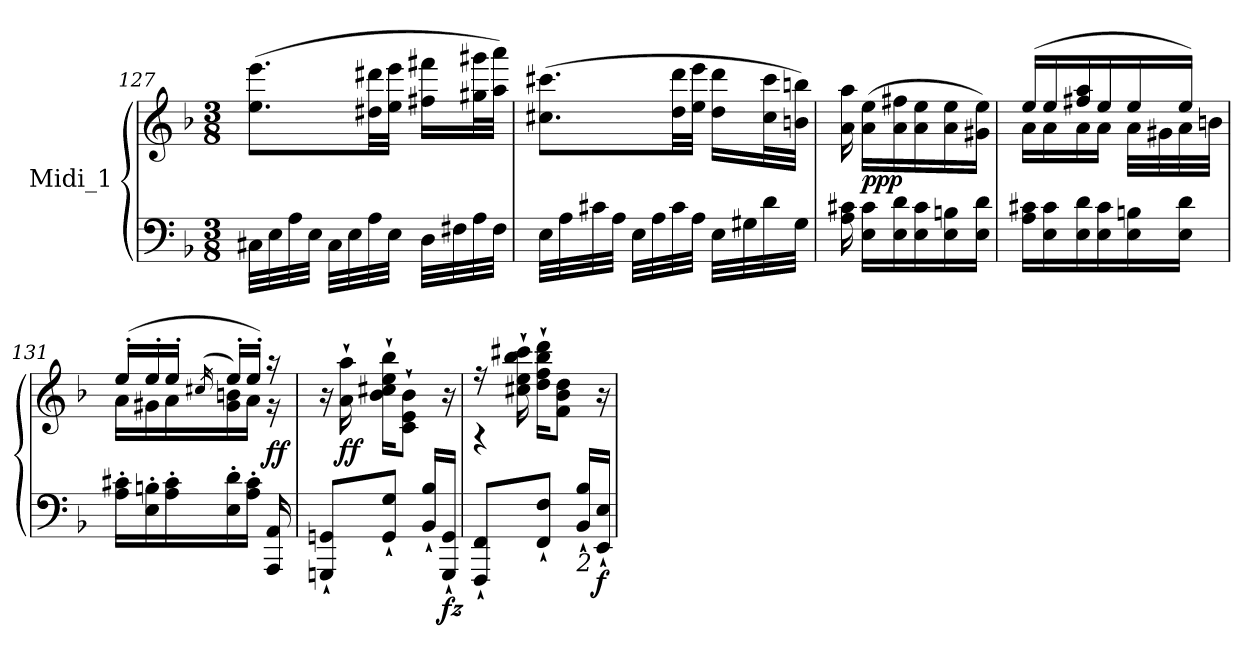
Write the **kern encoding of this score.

**kern	**kern	**dynam
*part1	*part1	*part1
*staff2	*staff1	*staff1/2
*I"Midi_1	*	*
*clefF4	*clefG2	*
*k[b-]	*k[b-]	*
*F:	*F:	*
*M3/8	*M3/8	*
=127	=127	=127
32C#X\LLL	(>8.ee\ 8.eee\L	.
32E\	.	.
32A\	.	.
32E\JJJ	.	.
32C#\LLL	.	.
32E\	.	.
32A\	32dd#X\ 32ddd#X\LL	.
32E\JJJ	32ee\ 32eee\JJJ	.
32D\LLL	16ff#X\ 16fff#X\LL	.
32F#X\	.	.
32A\	32gg#X\ 32ggg#X\L	.
32F#\JJJ	32aa\ 32aaa\JJJ)	.
=128	=128	=128
32E\LLL	(>8.cc#X\ 8.ccc#X\L	.
32A\	.	.
32c#X\	.	.
32A\JJJ	.	.
32E\LLL	.	.
32A\	.	.
32c#\	32dd\ 32ddd\LL	.
32A\JJJ	32ee\ 32eee\JJJ	.
32E\LLL	16dd\ 16ddd\LL	.
32G#X\	.	.
32d\	32cc#\ 32ccc#\L	.
32G#\JJJ	32bn\ 32bbn\JJJ)	.
=129	=129	=129
16A\ 16c#X\	16a\ 16aa\	.
!	!	!LO:DY:b
16E\ 16c#\LL	(>16a\ 16ee\LL	ppp
16E\ 16d\	16a\ 16ff#X\	.
16E\ 16c#\	16a\ 16ee\	.
16E\ 16Bn\	16a\ 16ee\	.
16E\ 16d\JJ	16g#X\ 16ee\JJ)	.
=130	=130	=130
*	*^	*
16A\ 16c#X\LL	(>16ee/LL	16a\LL	.
16E\ 16c#\	16ee/	16a\	.
16E\ 16d\	16ff#X/ 16aa/	16a\	.
16E\ 16c#\	16ee/	16a\JJ	.
16E\ 16Bn\	16ee/	32a\LLL	.
.	.	32g#X\	.
16E\ 16d\JJ	16ee/JJ)	32a\	.
.	.	32bn\JJJ	.
=131	=131	=131	=131
16A\' 16c#X\'LL	(>16ee'/LL	16a\LL	.
16E\' 16Bn\'	16ee'/	16g#X\	.
16A\' 16c#\'	16ee'/JJ	16a\	.
.	(<16qcc#X/	.	.
16E\' 16d\'	16ee'/LL)	16g#\ 16bn\	.
16A\' 16c#\'JJ	16ee'/JJ)	16a\JJ	.
!	!	!	!LO:DY:a=2
16AAA/ 16AA/	16r	16r	ff
*	*v	*v	*
=132	=132	=132
8GGGni/` 8GGni/`L	16r	.
!	!	!LO:DY:b
.	16a\` 16aa\`	ff
8GG/` 8G/`J	16b-\` 16cc#X\` 16ee\` 16bb-\`KL	.
.	8c\` 8e\` 8b-\`J	.
16BB-/` 16B-/`LL	.	.
!	!	!LO:DY:b=2
16GGG/` 16GG/`JJ	16r	fz
=133	=133	=133
*	*^	*
8FFF/` 8FF/`L	16r	4r	.
.	16cc#X\` 16ee\` 16bb-\` 16ccc#X\`	.	.
8FF/` 8F/`J	16dd\` 16ff\` 16bb-\` 16ddd\`KL	.	.
.	8f\ 8b-\ 8dd\J	.	.
!LO:TX:b:i:t=2	!	!	!
16BB-/` 16B-/`LL	.	8ryy	.
!	!	!	!LO:DY:b=2
16EE/` 16E/`JJ	16r	.	f
*	*v	*v	*
=	=	=
*-	*-	*-
